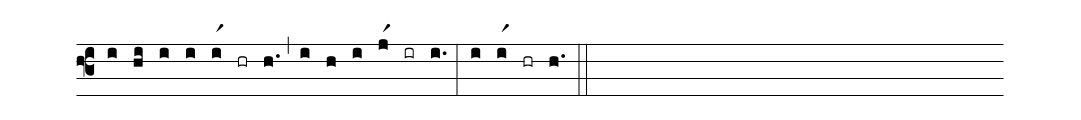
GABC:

%%
(f3)
(i) (hi) (i)
(i) (ir1) (hr) (h.) (,)
(i) (h) (i) (jr1) (ir) (i.) (:)
(i) (ir1) (hr) (h.) (::)
